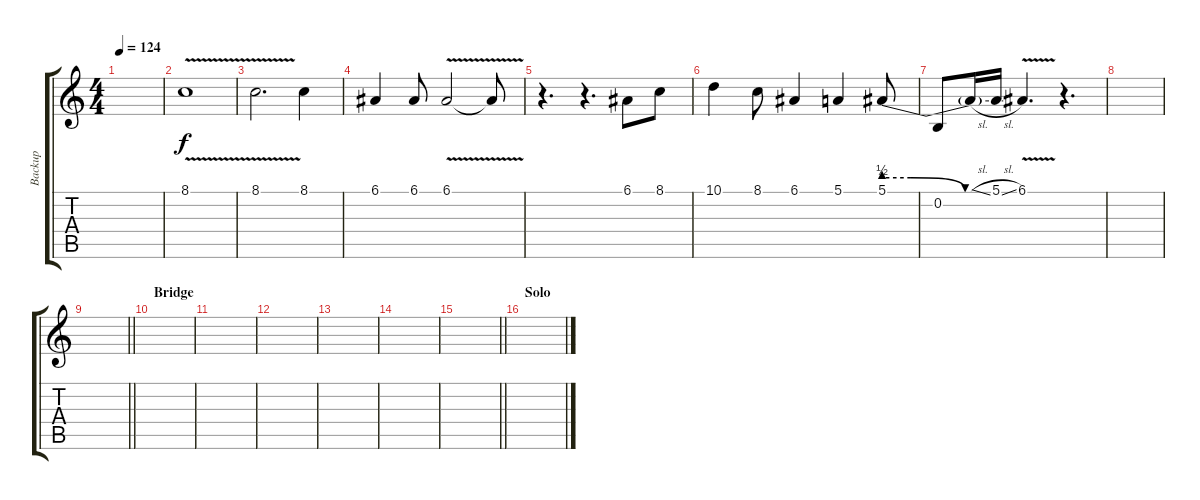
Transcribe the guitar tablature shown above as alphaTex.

\track ("Backup" "Backup") {instrument lead2sawtooth}
\staff {score tabs}
\tuning (E4 B3 G3 D3 A2 E2) {hide}
\ts (4 4)
\tempo 124
\clef g2
\ks c
|
8.1{v}.1 |
8.1{v}.2{d} 8.1.4 |
6.1.4 6.1.8 6.1{v}.2 6.1{t}.8 |
r.4{d} r.4{d} 6.1.8 8.1.8 |
10.1.4 8.1.8 6.1.4 5.1.4 5.1{be (custom 0 2 15 2 45 0 60 0)}.8 |
0.2.8 5.1{sl t}.16 5.1{sl}.16 6.1{v}.4{d} r.4{d} |
|
\barLineRight lightlight
|
\section ("" "Bridge")
|
|
|
|
|
\barLineRight lightlight
|
\section ("" "Solo")
